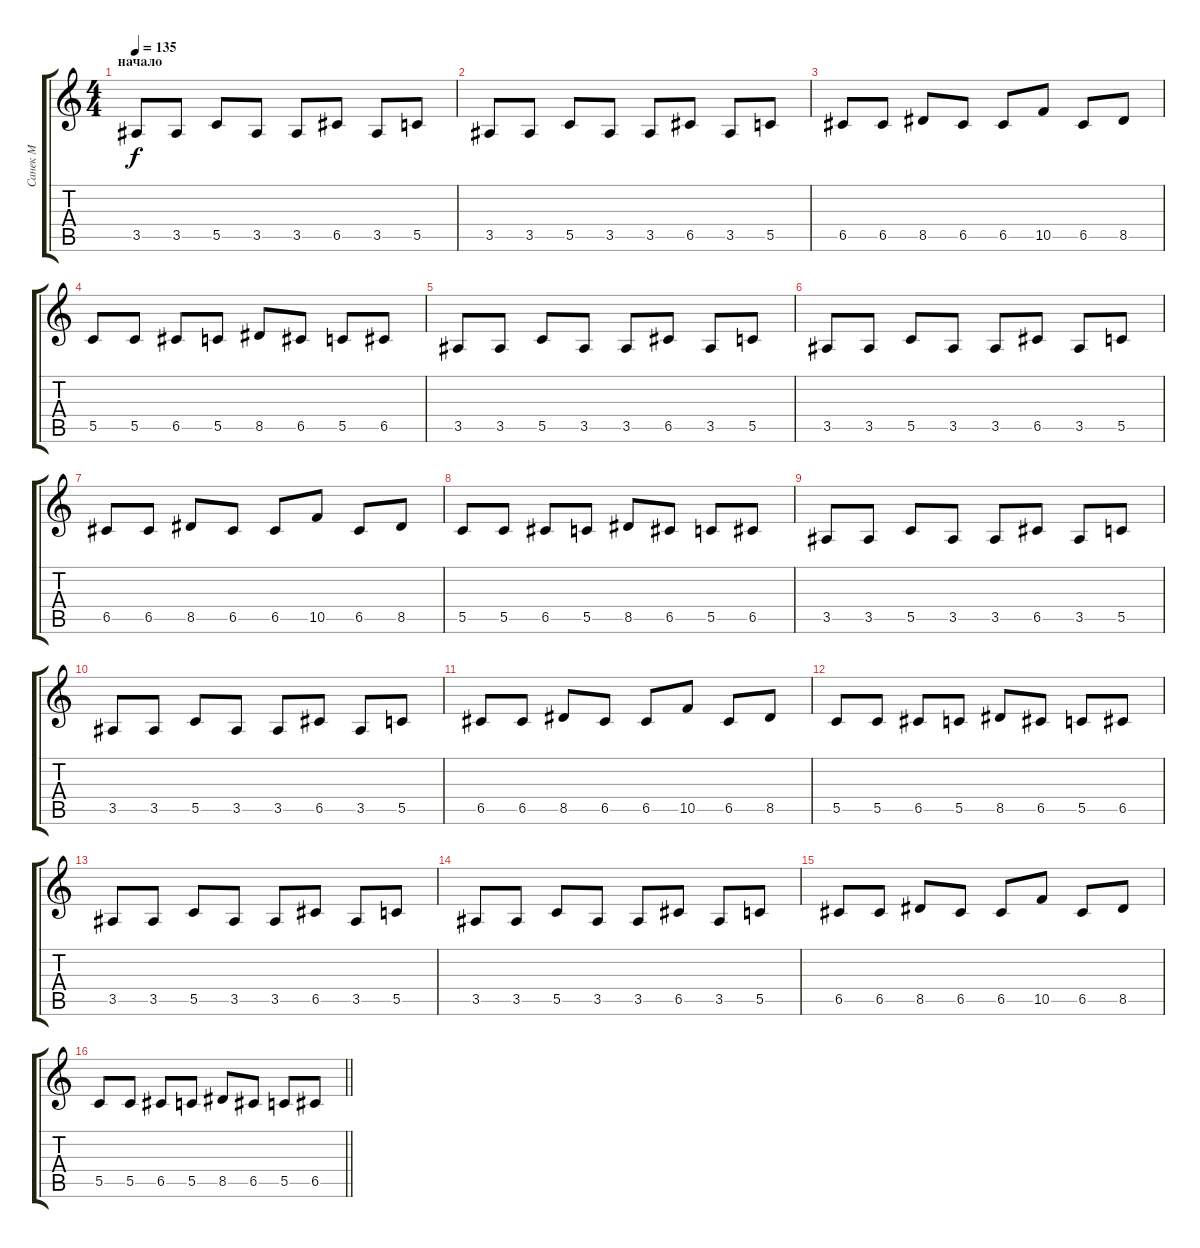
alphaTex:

\track ("Санек М" "Санек М") {instrument overdrivenguitar}
\staff {score tabs}
\tuning (D4 A3 F3 C3 G2 C2) {hide}
\ts (4 4)
\section ("" "начало")
\tempo 135
\clef g2
\ks c
3.5.8{dy f} 3.5.8 5.5.8 3.5.8 3.5.8 6.5.8 3.5.8 5.5.8 |
3.5.8 3.5.8 5.5.8 3.5.8 3.5.8 6.5.8 3.5.8 5.5.8 |
6.5.8 6.5.8 8.5.8 6.5.8 6.5.8 10.5.8 6.5.8 8.5.8 |
5.5.8 5.5.8 6.5.8 5.5.8 8.5.8 6.5.8 5.5.8 6.5.8 |
3.5.8 3.5.8 5.5.8 3.5.8 3.5.8 6.5.8 3.5.8 5.5.8 |
3.5.8 3.5.8 5.5.8 3.5.8 3.5.8 6.5.8 3.5.8 5.5.8 |
6.5.8 6.5.8 8.5.8 6.5.8 6.5.8 10.5.8 6.5.8 8.5.8 |
5.5.8 5.5.8 6.5.8 5.5.8 8.5.8 6.5.8 5.5.8 6.5.8 |
3.5.8 3.5.8 5.5.8 3.5.8 3.5.8 6.5.8 3.5.8 5.5.8 |
3.5.8 3.5.8 5.5.8 3.5.8 3.5.8 6.5.8 3.5.8 5.5.8 |
6.5.8 6.5.8 8.5.8 6.5.8 6.5.8 10.5.8 6.5.8 8.5.8 |
5.5.8 5.5.8 6.5.8 5.5.8 8.5.8 6.5.8 5.5.8 6.5.8 |
3.5.8 3.5.8 5.5.8 3.5.8 3.5.8 6.5.8 3.5.8 5.5.8 |
3.5.8 3.5.8 5.5.8 3.5.8 3.5.8 6.5.8 3.5.8 5.5.8 |
6.5.8 6.5.8 8.5.8 6.5.8 6.5.8 10.5.8 6.5.8 8.5.8 |
\barLineRight lightlight
5.5.8 5.5.8 6.5.8 5.5.8 8.5.8 6.5.8 5.5.8 6.5.8
